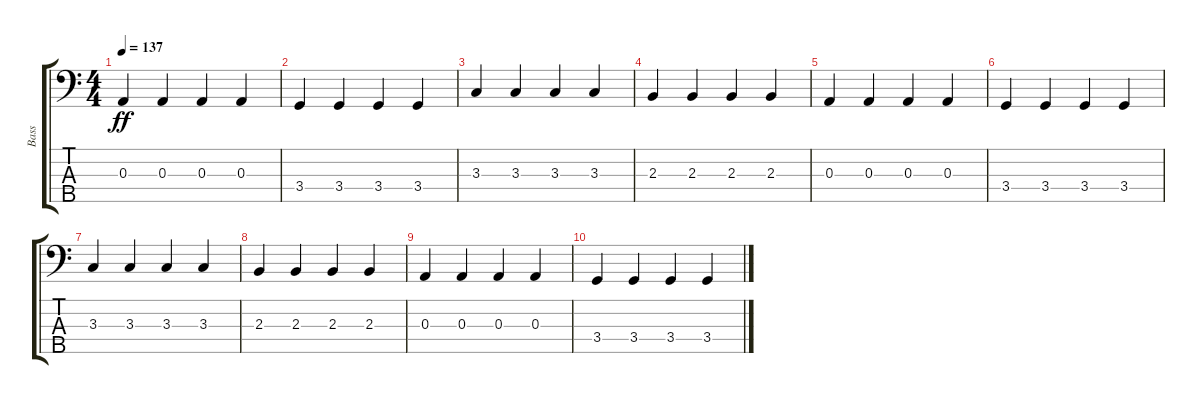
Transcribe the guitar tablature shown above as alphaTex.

\track ("Bass" "Bass") {instrument electricbasspick}
\staff {score tabs}
\tuning (G2 D2 A1 E1 B0) {hide}
\ts (4 4)
\tempo 137
\clef f4
\ks c
0.3.4{dy ff} 0.3.4 0.3.4 0.3.4 |
3.4.4 3.4.4 3.4.4 3.4.4 |
3.3.4 3.3.4 3.3.4 3.3.4 |
2.3.4 2.3.4 2.3.4 2.3.4 |
0.3.4 0.3.4 0.3.4 0.3.4 |
3.4.4 3.4.4 3.4.4 3.4.4 |
3.3.4 3.3.4 3.3.4 3.3.4 |
2.3.4 2.3.4 2.3.4 2.3.4 |
0.3.4 0.3.4 0.3.4 0.3.4 |
3.4.4 3.4.4 3.4.4 3.4.4
